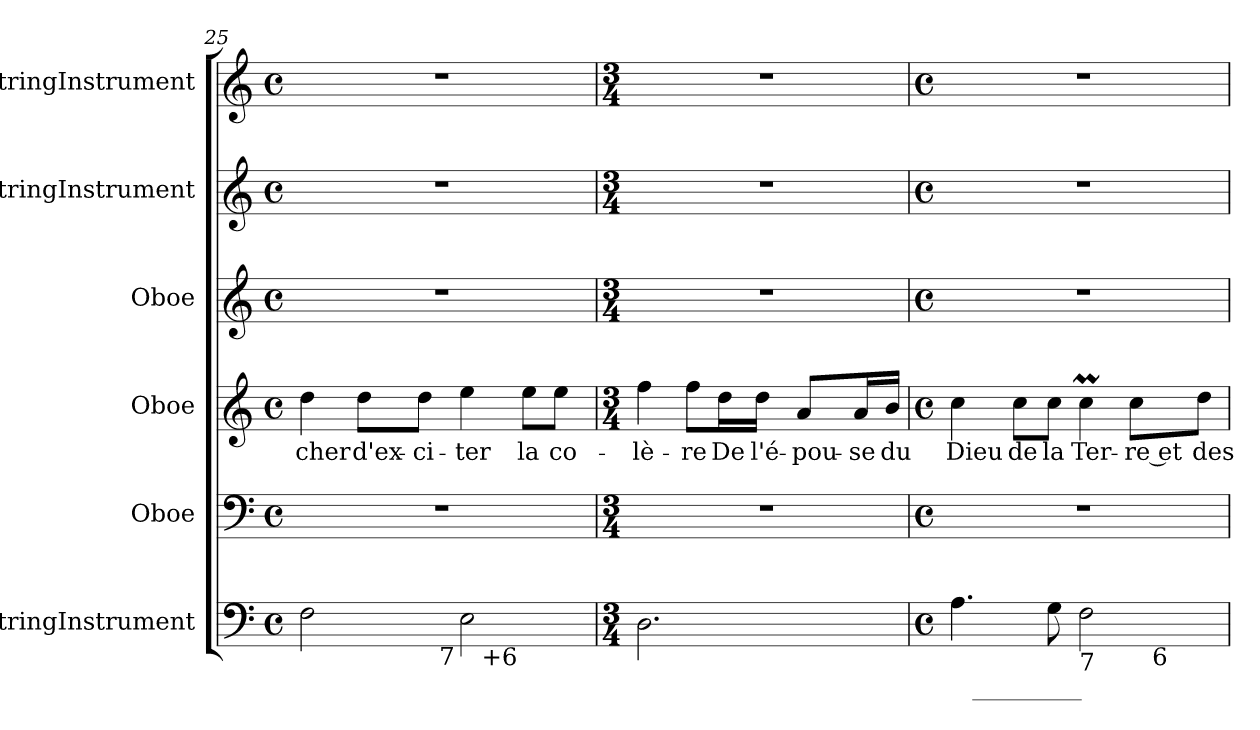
**kern	**kern	**kern	**text	**kern	**kern	**kern
*part6	*part5	*part4	*part4	*part3	*part2	*part1
*staff6	*staff5	*staff4	*staff4	*staff3	*staff2	*staff1
*I"StringInstrument	*I"Oboe	*I"Oboe	*	*I"Oboe	*I"StringInstrument	*I"StringInstrument
*I'Str	*I'Ob	*I'Ob	*	*I'Ob	*I'Str	*I'Str
*clefF4	*clefF4	*clefG2	*	*clefG2	*clefG2	*clefG2
*k[]	*k[]	*k[]	*	*k[]	*k[]	*k[]
*C:	*C:	*C:	*	*C:	*C:	*C:
*M4/4	*M4/4	*M4/4	*	*M4/4	*M4/4	*M4/4
*met(c)	*met(c)	*met(c)	*	*met(c)	*met(c)	*met(c)
=25	=25	=25	=25	=25	=25	=25
!LO:TX:b:t=6	!	!	!	!	!	!
*^	*	*	*	*	*	*
*	*^	*	*	*	*	*	*
2F\	4..ryy	2ryy	1r	4dd\	-cher	1r	1r	1r
.	.	.	.	8dd\L	d'ex-	.	.	.
.	.	.	.	8dd\J	-ci-	.	.	.
!	!LO:TX:b:t=7	!	!	!	!	!	!	!
.	2ryy	.	.	.	.	.	.	.
2E\	.	16ryy	.	4ee\	-ter	.	.	.
!	!	!LO:TX:b:t=+6	!	!	!	!	!	!
.	.	4..ryy	.	.	.	.	.	.
.	.	.	.	8ee\L	la	.	.	.
.	.	.	.	8ee\J	co-	.	.	.
.	16ryy	.	.	.	.	.	.	.
*v	*v	*v	*	*	*	*	*	*
=26	=26	=26	=26	=26	=26	=26
*M3/4	*M3/4	*M3/4	*	*M3/4	*M3/4	*M3/4
2.D\	2.r	4ff\	-lè-	2.r	2.r	2.r
.	.	8ff\L	-re	.	.	.
.	.	16dd\L	De	.	.	.
.	.	16dd\JJ	l'é-	.	.	.
.	.	8a/L	-pou-	.	.	.
.	.	16a/L	-se	.	.	.
.	.	16b/JJ	du	.	.	.
!!LO:PB:g=z
=27	=27	=27	=27	=27	=27	=27
*M4/4	*M4/4	*M4/4	*	*M4/4	*M4/4	*M4/4
*met(c)	*met(c)	*met(c)	*	*met(c)	*met(c)	*met(c)
*^	*	*	*	*	*	*
*	*^	*	*	*	*	*	*
4.A\	16ryy	2ryy	1r	4cc\	Dieu	1r	1r	1r
!	!LO:TX:b:t=_________	!	!	!	!	!	!	!
.	2...ryy	.	.	.	.	.	.	.
.	.	.	.	8cc\L	de	.	.	.
8G\	.	.	.	8cc\J	la	.	.	.
!LO:TX:b:t=7	!	!	!	!	!	!	!	!
2F\	.	4ryy	.	4ccM\	Ter-	.	.	.
.	.	32ryy	.	8cc\L	-re et	.	.	.
!	!	!LO:TX:b:t=6	!	!	!	!	!	!
.	.	8..ryy	.	.	.	.	.	.
.	.	.	.	8dd\J	des	.	.	.
*v	*v	*v	*	*	*	*	*	*
=	=	=	=	=	=	=
*-	*-	*-	*-	*-	*-	*-
